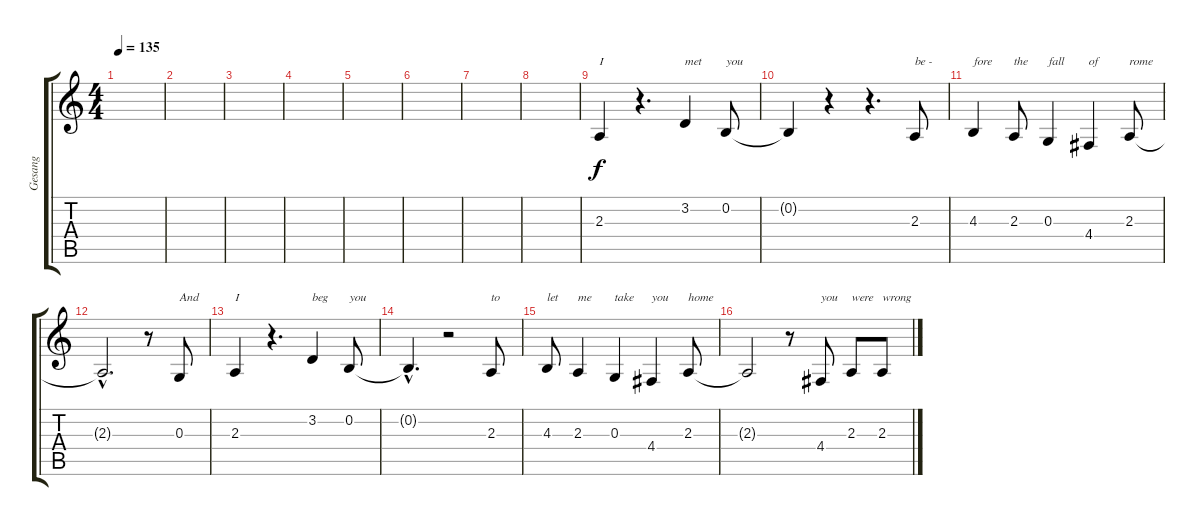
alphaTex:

\track ("Gesang" "Gesang") {instrument harmonica}
\staff {score tabs}
\tuning (E4 B3 G3 D3 A2 E2) {hide}
\ts (4 4)
\tempo 135
\clef g2
\ks c
|
|
|
|
|
|
|
|
2.3.4{txt "I"} r.4{d} 3.2.4{txt "met"} 0.2.8{txt "you"} |
0.2{t}.4 r.4 r.4{d} 2.3.8{txt "be -"} |
4.3.4{txt "fore"} 2.3.8{txt "the"} 0.3.4{txt "fall"} 4.4.4{txt "of"} 2.3.8{txt "rome"} |
2.3{hac t}.2{d} r.8 0.3.8{txt "And"} |
2.3.4{txt "I"} r.4{d} 3.2.4{txt "beg"} 0.2.8{txt "you"} |
0.2{hac t}.4{d} r.2 2.3.8{txt "to"} |
4.3.8{txt "let"} 2.3.4{txt "me"} 0.3.4{txt "take"} 4.4.4{txt "you"} 2.3.8{txt "home"} |
2.3{t}.2 r.8 4.4.8{txt "you"} 2.3.8{txt "were"} 2.3.8{txt "wrong"}
